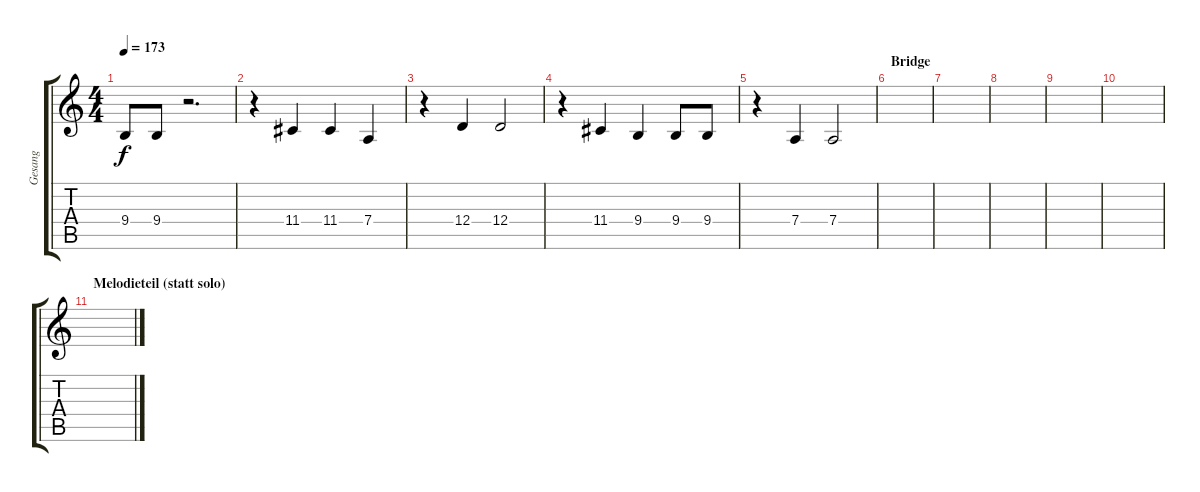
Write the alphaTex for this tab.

\track ("Gesang" "Gesang") {instrument lead6voice}
\staff {score tabs}
\tuning (E4 B3 G3 D3 A2 E2) {hide}
\ts (4 4)
\tempo 173
\clef g2
\ks c
9.4.8{dy f} 9.4.8 r.2{d} |
r.4 11.4.4 11.4.4 7.4.4 |
r.4 12.4.4 12.4.2 |
r.4 11.4.4 9.4.4 9.4.8 9.4.8 |
r.4 7.4.4 7.4.2 |
\section ("" "Bridge")
|
|
|
|
|
\section ("" "Melodieteil (statt solo)")
